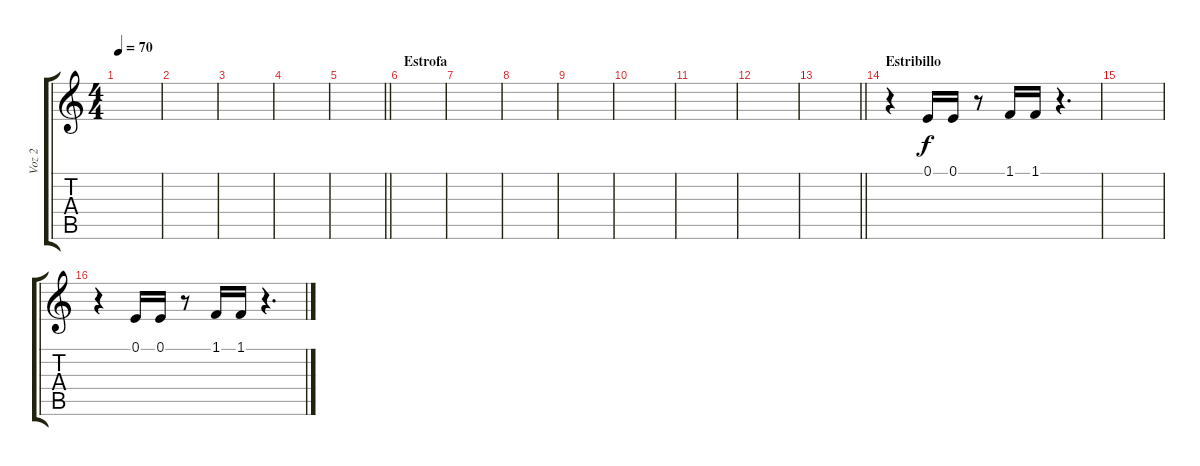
\track ("Voz 2" "Voz 2") {instrument tenorsax}
\staff {score tabs}
\tuning (E4 B3 G3 D3 A2 E2) {hide}
\ts (4 4)
\tempo 70
\clef g2
\ks c
|
|
|
|
\barLineRight lightlight
|
\section ("" "Estrofa")
|
|
|
|
|
|
|
\barLineRight lightlight
|
\section ("" "Estribillo")
r.4 0.1.16 0.1.16 r.8 1.1.16 1.1.16 r.4{d} |
|
r.4 0.1.16 0.1.16 r.8 1.1.16 1.1.16 r.4{d}
